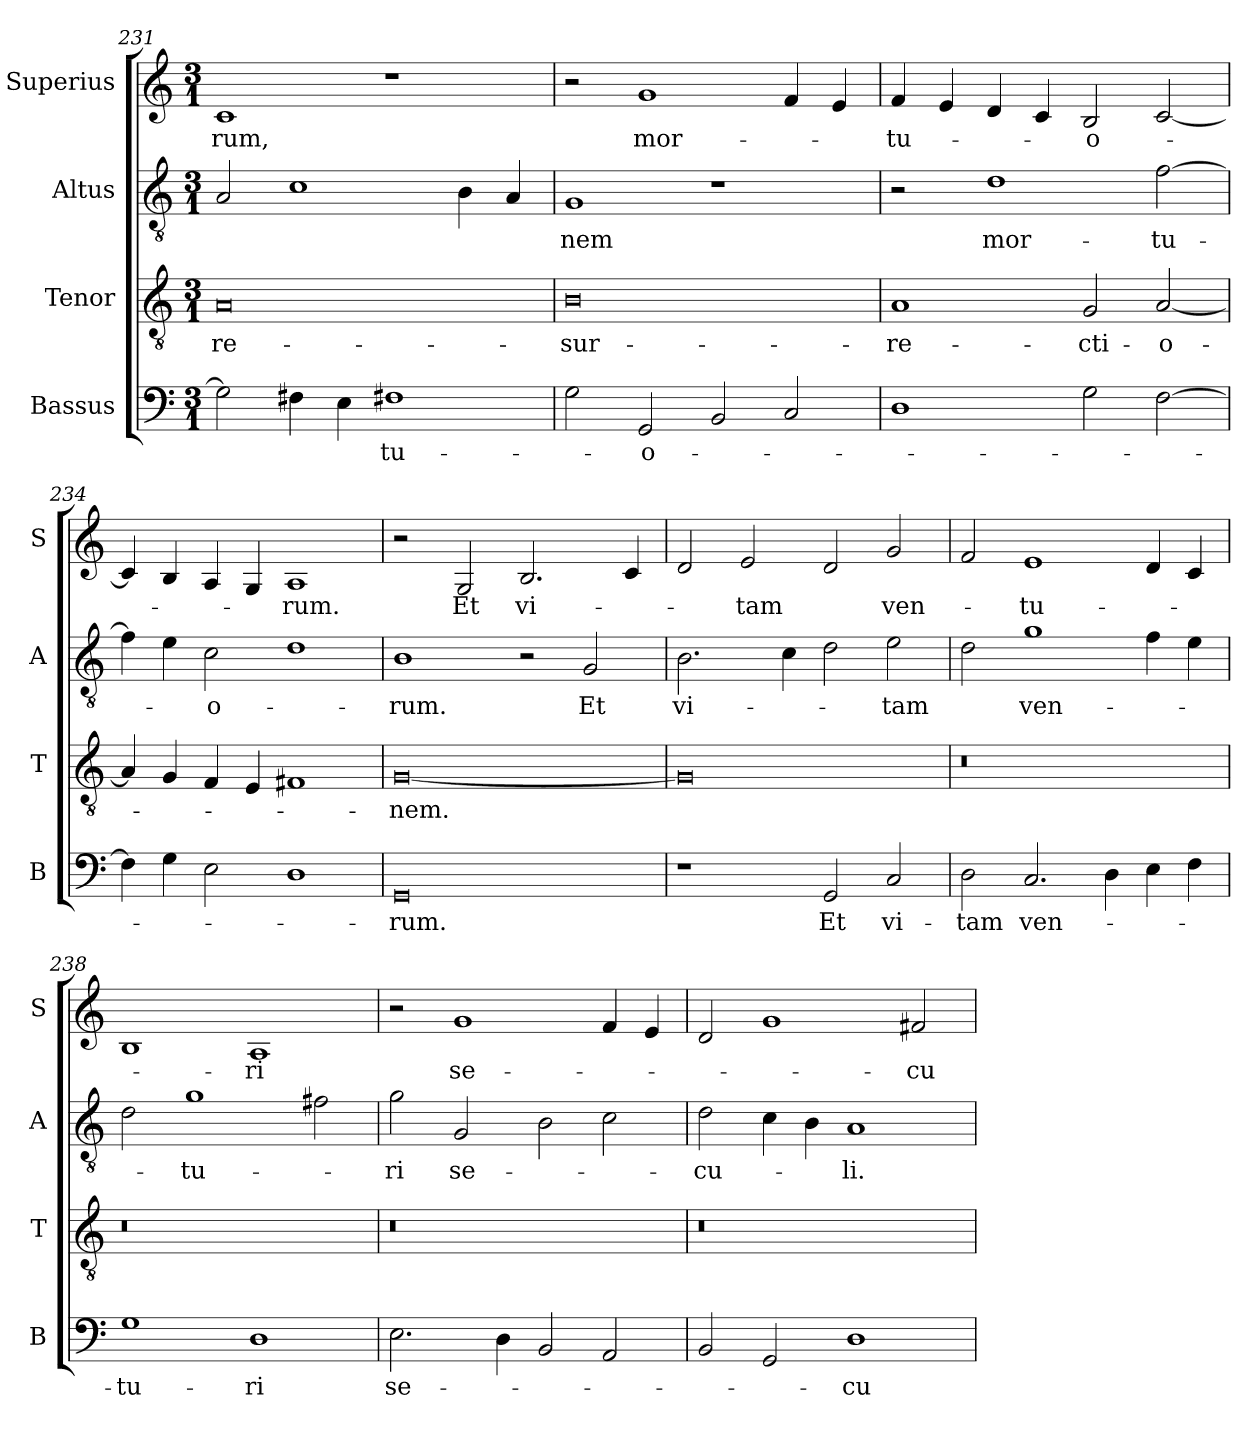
**kern	**text	**kern	**text	**kern	**text	**kern	**text
*part4	*part4	*part3	*part3	*part2	*part2	*part1	*part1
*staff4	*staff4	*staff3	*staff3	*staff2	*staff2	*staff1	*staff1
*I"Bassus	*	*I"Tenor	*	*I"Altus	*	*I"Superius	*
*I'B	*	*I'T	*	*I'A	*	*I'S	*
*clefF4	*	*clefGv2	*	*clefGv2	*	*clefG2	*
*k[]	*	*k[]	*	*k[]	*	*k[]	*
*M3/1	*	*M3/1	*	*M3/1	*	*M3/1	*
=231	=231	=231	=231	=231	=231	=231	=231
!	!	!	!LO:LY:i	!	!	!	!LO:LY:i
2G]	.	0A	re-	2A	.	1c	-rum,
4F#X	.	.	.	1c	.	.	.
4E	.	.	.	.	.	.	.
!	!LO:LY:i	!	!	!	!	!	!
1F#X	-tu-	.	.	.	.	1r	.
.	.	.	.	4B	.	.	.
.	.	.	.	4A	.	.	.
=232	=232	=232	=232	=232	=232	=232	=232
!	!	!	!LO:LY:i	!	!LO:LY:i	!	!
2G	.	0B	-sur-	1G	-nem	2r	.
!	!LO:LY:i	!	!	!	!	!	!LO:LY:i
2GG	-o-	.	.	.	.	1g	mor-
2BB	.	.	.	1r	.	.	.
2C	.	.	.	.	.	4f	.
.	.	.	.	.	.	4e	.
=233	=233	=233	=233	=233	=233	=233	=233
!	!	!	!LO:LY:i	!	!	!	!LO:LY:i
1D	.	1A	-re-	2r	.	4f	-tu-
.	.	.	.	.	.	4e	.
!	!	!	!	!	!LO:LY:i	!	!
.	.	.	.	1d	mor-	4d	.
.	.	.	.	.	.	4c	.
!	!	!	!LO:LY:i	!	!	!	!LO:LY:i
2G	.	2G	-cti-	.	.	2B	-o-
!	!	!	!LO:LY:i	!	!LO:LY:i	!	!
[2F	.	[2A	-o-	[2f	-tu-	[2c	.
=234	=234	=234	=234	=234	=234	=234	=234
4F]	.	4A]	.	4f]	.	4c]	.
4G	.	4G	.	4e	.	4B	.
!	!	!	!	!	!LO:LY:i	!	!
2E	.	4F	.	2c	-o-	4A	.
.	.	4E	.	.	.	4G	.
!	!	!	!	!	!	!	!LO:LY:i
1D	.	1F#X	.	1d	.	1A	-rum.
=235	=235	=235	=235	=235	=235	=235	=235
!	!LO:LY:i	!	!LO:LY:i	!	!LO:LY:i	!	!
0GG	-rum.	[0G	-nem.	1B	-rum.	2r	.
.	.	.	.	.	.	2G	Et
.	.	.	.	2r	.	2.B	vi-
.	.	.	.	2G	Et	.	.
.	.	.	.	.	.	4c	.
=236	=236	=236	=236	=236	=236	=236	=236
1r	.	0G]	.	2.B	vi-	2d	.
.	.	.	.	.	.	2e	-tam
.	.	.	.	4c	.	.	.
2GG	Et	.	.	2d	.	2d	.
2C	vi-	.	.	2e	-tam	2g	ven-
=237	=237	=237	=237	=237	=237	=237	=237
2D	-tam	0r	.	2d	.	2f	.
!	!LO:LY:i	!	!	!	!	!	!
2.C	ven-	.	.	1g	ven-	1e	-tu-
4D	.	.	.	.	.	.	.
4E	.	.	.	4f	.	4d	.
4F	.	.	.	4e	.	4c	.
=238	=238	=238	=238	=238	=238	=238	=238
!	!LO:LY:i	!	!	!	!	!	!
1G	-tu-	0r	.	2d	.	1B	.
.	.	.	.	1g	-tu-	.	.
!	!LO:LY:i	!	!	!	!	!	!
1D	-ri	.	.	.	.	1A	-ri
.	.	.	.	2f#i	.	.	.
=239	=239	=239	=239	=239	=239	=239	=239
!	!LO:LY:i	!	!	!	!	!	!
2.E	se-	0r	.	2g	-ri	2r	.
.	.	.	.	2G	se-	1g	se-
4D	.	.	.	.	.	.	.
2BB	.	.	.	2B	.	.	.
2AA	.	.	.	2c	.	4f	.
.	.	.	.	.	.	4e	.
=240	=240	=240	=240	=240	=240	=240	=240
2BB	.	0r	.	2d	-cu-	2d	.
2GG	.	.	.	4c	.	1g	.
.	.	.	.	4B	.	.	.
!	!LO:LY:i	!	!	!	!	!	!
1D	-cu-	.	.	1A	-li.	.	.
.	.	.	.	.	.	2f#X	-cu-
=	=	=	=	=	=	=	=
*-	*-	*-	*-	*-	*-	*-	*-
